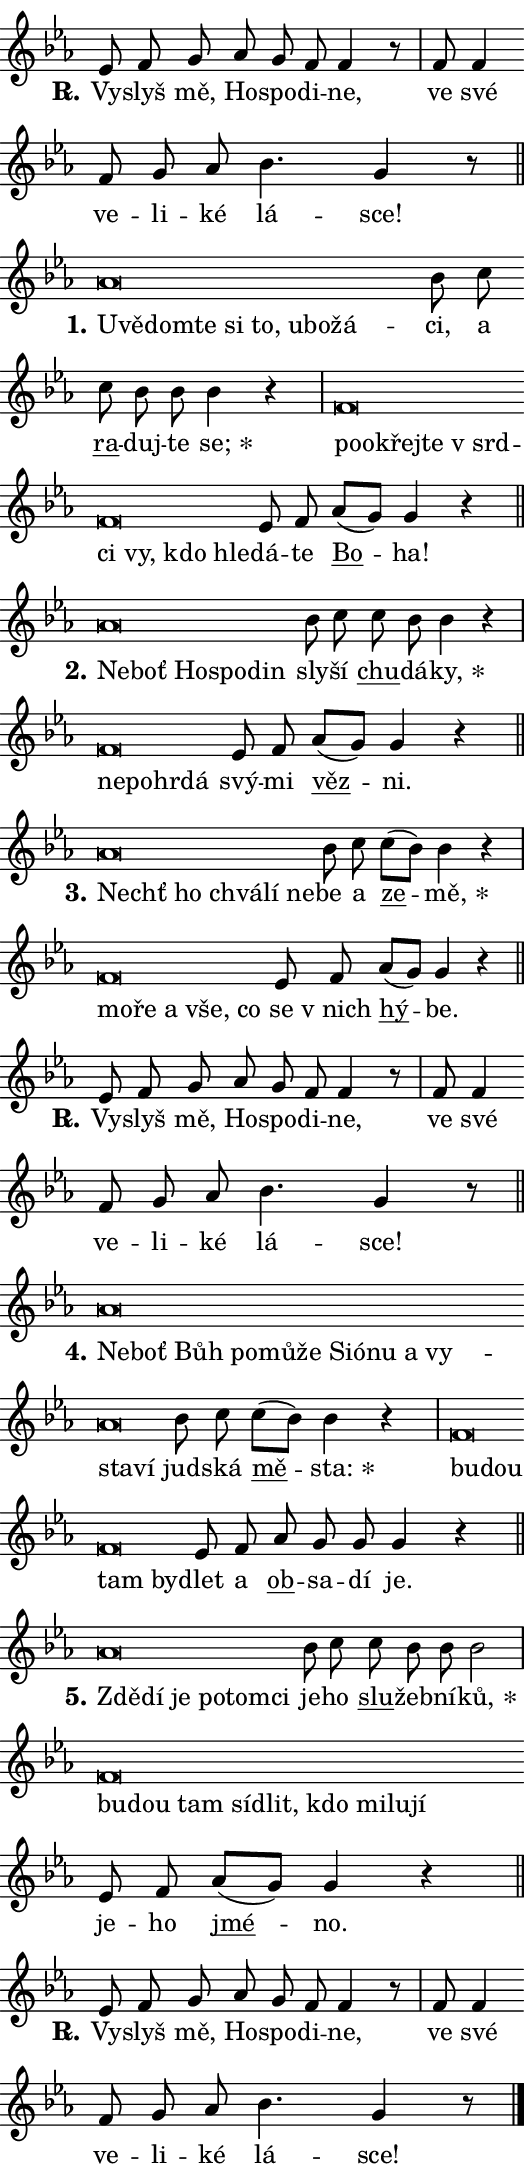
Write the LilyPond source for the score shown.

\version "2.24.0"
\header { tagline = "" }
\paper {
  indent = 0\cm
  top-margin = 0\cm
  right-margin = 0.13\cm % to fit lyric hyphens
  bottom-margin = 0\cm
  left-margin = 0\cm
  paper-width = 9\cm
  page-breaking = #ly:one-page-breaking
  system-system-spacing.basic-distance = #11
  score-system-spacing.basic-distance = #11
  ragged-last = ##f
}


%% Author: Thomas Morley
%% https://lists.gnu.org/archive/html/lilypond-user/2020-05/msg00002.html
#(define (line-position grob)
"Returns position of @var[grob} in current system:
   @code{'start}, if at first time-step
   @code{'end}, if at last time-step
   @code{'middle} otherwise
"
  (let* ((col (ly:item-get-column grob))
         (ln (ly:grob-object col 'left-neighbor))
         (rn (ly:grob-object col 'right-neighbor))
         (col-to-check-left (if (ly:grob? ln) ln col))
         (col-to-check-right (if (ly:grob? rn) rn col))
         (break-dir-left
           (and
             (ly:grob-property col-to-check-left 'non-musical #f)
             (ly:item-break-dir col-to-check-left)))
         (break-dir-right
           (and
             (ly:grob-property col-to-check-right 'non-musical #f)
             (ly:item-break-dir col-to-check-right))))
        (cond ((eqv? 1 break-dir-left) 'start)
              ((eqv? -1 break-dir-right) 'end)
              (else 'middle))))

#(define (tranparent-at-line-position vctor)
  (lambda (grob)
  "Relying on @code{line-position} select the relevant enry from @var{vctor}.
Used to determine transparency,"
    (case (line-position grob)
      ((end) (not (vector-ref vctor 0)))
      ((middle) (not (vector-ref vctor 1)))
      ((start) (not (vector-ref vctor 2))))))

noteHeadBreakVisibility =
#(define-music-function (break-visibility)(vector?)
"Makes @code{NoteHead}s transparent relying on @var{break-visibility}"
#{
  \override NoteHead.transparent =
    #(tranparent-at-line-position break-visibility)
#})

#(define delete-ledgers-for-transparent-note-heads
  (lambda (grob)
    "Reads whether a @code{NoteHead} is transparent.
If so this @code{NoteHead} is removed from @code{'note-heads} from
@var{grob}, which is supposed to be @code{LedgerLineSpanner}.
As a result ledgers are not printed for this @code{NoteHead}"
    (let* ((nhds-array (ly:grob-object grob 'note-heads))
           (nhds-list
             (if (ly:grob-array? nhds-array)
                 (ly:grob-array->list nhds-array)
                 '()))
           ;; Relies on the transparent-property being done before
           ;; Staff.LedgerLineSpanner.after-line-breaking is executed.
           ;; This is fragile ...
           (to-keep
             (remove
               (lambda (nhd)
                 (ly:grob-property nhd 'transparent #f))
               nhds-list)))
      ;; TODO find a better method to iterate over grob-arrays, similiar
      ;; to filter/remove etc for lists
      ;; For now rebuilt from scratch
      (set! (ly:grob-object grob 'note-heads)  '())
      (for-each
        (lambda (nhd)
          (ly:pointer-group-interface::add-grob grob 'note-heads nhd))
        to-keep))))

squashNotes = {
  \override NoteHead.X-extent = #'(-0.2 . 0.2)
  \override NoteHead.Y-extent = #'(-0.75 . 0)
  \override NoteHead.stencil =
    #(lambda (grob)
       (let ((pos (ly:grob-property grob 'staff-position)))
         (begin
           (if (< pos -7) (display "ERROR: Lower brevis then expected\n") (display ""))
           (if (<= pos -6) ly:text-interface::print ly:note-head::print))))
}
unSquashNotes = {
  \revert NoteHead.X-extent
  \revert NoteHead.Y-extent
  \revert NoteHead.stencil
}

hideNotes = \noteHeadBreakVisibility #begin-of-line-visible
unHideNotes = \noteHeadBreakVisibility #all-visible

% work-around for resetting accidentals
% https://lilypond.org/doc/v2.23/Documentation/notation/displaying-rhythms#unmetered-music
cadenzaMeasure = {
  \cadenzaOff
  \partial 1024 s1024
  \cadenzaOn
}

#(define-markup-command (accent layout props text) (markup?)
  "Underline accented syllable"
  (interpret-markup layout props
    #{\markup \override #'(offset . 4.3) \underline { #text }#}))

responsum = \markup \concat {
  "R" \hspace #-1.05 \path #0.1 #'((moveto 0 0.07) (lineto 0.9 0.8)) \hspace #0.05 "."
}

spaceSize = #0.6828661417322834 % exact space size for TeX Gyre Schola

\layout {
  \context {
    \Staff
    \remove "Time_signature_engraver"
    \override LedgerLineSpanner.after-line-breaking = #delete-ledgers-for-transparent-note-heads
  }
  \context {
    \Lyrics {
      \override LyricSpace.minimum-distance = \spaceSize
      \override LyricText.font-name = #"TeX Gyre Schola"
      \override LyricText.font-size = 1
      \override StanzaNumber.font-name = #"TeX Gyre Schola Bold"
      \override StanzaNumber.font-size = 1
    }
  }
  \context {
    \Score 
    \override NoteHead.text =
      #(lambda (grob) 
        (let ((pos (ly:grob-property grob 'staff-position)))
          #{\markup {
            \combine
              \halign #-0.55 \raise #(if (= pos -6) 0 0.5) \override #'(thickness . 2) \draw-line #'(3.2 . 0)
              \musicglyph "noteheads.sM1"
          }#}))
  }
}

% magnetic-lyrics.ily
%
%   written by
%     Jean Abou Samra <jean@abou-samra.fr>
%     Werner Lemberg <wl@gnu.org>
%
%   adapted by
%     Jiri Hon <jiri.hon@gmail.com>
%
% Version 2022-Apr-15

% https://www.mail-archive.com/lilypond-user@gnu.org/msg149350.html

#(define (Left_hyphen_pointer_engraver context)
   "Collect syllable-hyphen-syllable occurrences in lyrics and store
them in properties.  This engraver only looks to the left.  For
example, if the lyrics input is @code{foo -- bar}, it does the
following.

@itemize @bullet
@item
Set the @code{text} property of the @code{LyricHyphen} grob between
@q{foo} and @q{bar} to @code{foo}.

@item
Set the @code{left-hyphen} property of the @code{LyricText} grob with
text @q{foo} to the @code{LyricHyphen} grob between @q{foo} and
@q{bar}.
@end itemize

Use this auxiliary engraver in combination with the
@code{lyric-@/text::@/apply-@/magnetic-@/offset!} hook."
   (let ((hyphen #f)
         (text #f))
     (make-engraver
      (acknowledgers
       ((lyric-syllable-interface engraver grob source-engraver)
        (set! text grob)))
      (end-acknowledgers
       ((lyric-hyphen-interface engraver grob source-engraver)
        ;(when (not (grob::has-interface grob 'lyric-space-interface))
          (set! hyphen grob)));)
      ((stop-translation-timestep engraver)
       (when (and text hyphen)
         (ly:grob-set-object! text 'left-hyphen hyphen))
       (set! text #f)
       (set! hyphen #f)))))

#(define (lyric-text::apply-magnetic-offset! grob)
   "If the space between two syllables is less than the value in
property @code{LyricText@/.details@/.squash-threshold}, move the right
syllable to the left so that it gets concatenated with the left
syllable.

Use this function as a hook for
@code{LyricText@/.after-@/line-@/breaking} if the
@code{Left_@/hyphen_@/pointer_@/engraver} is active."
   (let ((hyphen (ly:grob-object grob 'left-hyphen #f)))
     (when hyphen
       (let ((left-text (ly:spanner-bound hyphen LEFT)))
         (when (grob::has-interface left-text 'lyric-syllable-interface)
           (let* ((common (ly:grob-common-refpoint grob left-text X))
                  (this-x-ext (ly:grob-extent grob common X))
                  (left-x-ext
                   (begin
                     ;; Trigger magnetism for left-text.
                     (ly:grob-property left-text 'after-line-breaking)
                     (ly:grob-extent left-text common X)))
                  ;; `delta` is the gap width between two syllables.
                  (delta (- (interval-start this-x-ext)
                            (interval-end left-x-ext)))
                  (details (ly:grob-property grob 'details))
                  (threshold (assoc-get 'squash-threshold details 0.2)))
             (when (< delta threshold)
               (let* (;; We have to manipulate the input text so that
                      ;; ligatures crossing syllable boundaries are not
                      ;; disabled.  For languages based on the Latin
                      ;; script this is essentially a beautification.
                      ;; However, for non-Western scripts it can be a
                      ;; necessity.
                      (lt (ly:grob-property left-text 'text))
                      (rt (ly:grob-property grob 'text))
                      (is-space (grob::has-interface hyphen 'lyric-space-interface))
                      (space (if is-space " " ""))
                      (extra-delta (if is-space spaceSize 0))
                      ;; Append new syllable.
                      (ltrt-space (if (and (string? lt) (string? rt))
                                (string-append lt space rt)
                                (make-concat-markup (list lt space rt))))
                      ;; Right-align `ltrt` to the right side.
                      (ltrt-space-markup (grob-interpret-markup
                               grob
                               (make-translate-markup
                                (cons (interval-length this-x-ext) 0)
                                (make-right-align-markup ltrt-space)))))
                 (begin
                   ;; Don't print `left-text`.
                   (ly:grob-set-property! left-text 'stencil #f)
                   ;; Set text and stencil (which holds all collected
                   ;; syllables so far) and shift it to the left.
                   (ly:grob-set-property! grob 'text ltrt-space)
                   (ly:grob-set-property! grob 'stencil ltrt-space-markup)
                   (ly:grob-translate-axis! grob (- (- delta extra-delta)) X))))))))))


#(define (lyric-hyphen::displace-bounds-first grob)
   ;; Make very sure this callback isn't triggered too early.
   (let ((left (ly:spanner-bound grob LEFT))
         (right (ly:spanner-bound grob RIGHT)))
     (ly:grob-property left 'after-line-breaking)
     (ly:grob-property right 'after-line-breaking)
     (ly:lyric-hyphen::print grob)))

squashThreshold = #0.4

\layout {
  \context {
    \Lyrics
    \consists #Left_hyphen_pointer_engraver
    \override LyricText.after-line-breaking =
      #lyric-text::apply-magnetic-offset!
    \override LyricHyphen.stencil = #lyric-hyphen::displace-bounds-first
    \override LyricText.details.squash-threshold = \squashThreshold
    \override LyricHyphen.minimum-distance = 0
    \override LyricHyphen.minimum-length = \squashThreshold
  }
}

squashText = \override LyricText.details.squash-threshold = 9999
unSquashText = \override LyricText.details.squash-threshold = \squashThreshold

leftText = \override LyricText.self-alignment-X = #LEFT
unLeftText = \revert LyricText.self-alignment-X

starOffset = #(lambda (grob) 
                (let ((x_offset (ly:self-alignment-interface::aligned-on-x-parent grob)))
                  (if (= x_offset 0) 0 (+ x_offset 1.2))))

star = #(define-music-function (syllable)(string?)
"Append star separator at the end of a syllable"
#{
  \once \override LyricText.X-offset = #starOffset
  \lyricmode { \markup {
    #syllable
    \override #'((font-name . "TeX Gyre Schola Bold")) \hspace #0.2 \lower #0.65 \larger "*"
  } }
#})

starAccent = #(define-music-function (syllable)(string?)
"Append star separator at the end of a syllable and make accent"
#{
  \once \override LyricText.X-offset = #starOffset
  \lyricmode { \markup {
    \accent #syllable
    \override #'((font-name . "TeX Gyre Schola Bold")) \hspace #0.2 \lower #0.65 \larger "*"
  } }
#})

breath = #(define-music-function (syllable)(string?)
"Append breathing indicator at the end of a syllable"
#{
  \lyricmode { \markup { #syllable "+" } }
#})

optionalBreath = #(define-music-function (syllable)(string?)
"Append optional breathing indicator at the end of a syllable"
#{
  \lyricmode { \markup { #syllable "(+)" } }
#})


\score {
    <<
        \new Voice = "melody" { \cadenzaOn \key es \major \relative { es'8 f g as g f f4 r8 \cadenzaMeasure \bar "|" f f4 \bar "" f8 g as \bar "" bes4. g4 r8 \cadenzaMeasure \bar "||" \break } }
        \new Lyrics \lyricsto "melody" { \lyricmode { \set stanza = \responsum
Vy -- slyš mě, Ho -- spo -- di -- ne, ve své ve -- li -- ké lá -- sce! } }
    >>
    \layout {}
}

\score {
    <<
        \new Voice = "melody" { \cadenzaOn \key es \major \relative { \squashNotes as'\breve*1/16 \hideNotes \breve*1/16 \bar "" \breve*1/16 \bar "" \breve*1/16 \bar "" \breve*1/16 \bar "" \breve*1/16 \bar "" \breve*1/16 \bar "" \breve*1/16 \breve*1/16 \bar "" \unHideNotes \unSquashNotes bes8 c \bar "" c bes bes bes4 r \cadenzaMeasure \bar "|" \squashNotes f\breve*1/16 \hideNotes \breve*1/16 \bar "" \breve*1/16 \bar "" \breve*1/16 \bar "" \breve*1/16 \bar "" \breve*1/16 \bar "" \breve*1/16 \bar "" \breve*1/16 \breve*1/16 \bar "" \unHideNotes \unSquashNotes es8 f \bar "" as[( g)] g4 r \cadenzaMeasure \bar "||" \break } }
        \new Lyrics \lyricsto "melody" { \lyricmode { \set stanza = "1."
\leftText U -- \squashText vě -- dom -- te si to, u -- bo -- žá -- \unLeftText \unSquashText ci, a \markup \accent ra -- duj -- te \star se; \leftText po -- \squashText o -- křej -- te "v srd" -- ci vy, kdo hle -- \unLeftText \unSquashText dá -- te \markup \accent Bo -- ha! } }
    >>
    \layout {}
}

\score {
    <<
        \new Voice = "melody" { \cadenzaOn \key es \major \relative { \squashNotes as'\breve*1/16 \hideNotes \breve*1/16 \bar "" \breve*1/16 \bar "" \breve*1/16 \breve*1/16 \bar "" \unHideNotes \unSquashNotes bes8 c \bar "" c bes bes4 r \cadenzaMeasure \bar "|" \squashNotes f\breve*1/16 \hideNotes \breve*1/16 \bar "" \breve*1/16 \breve*1/16 \bar "" \unHideNotes \unSquashNotes es8 f \bar "" as[( g)] g4 r \cadenzaMeasure \bar "||" \break } }
        \new Lyrics \lyricsto "melody" { \lyricmode { \set stanza = "2."
\leftText Ne -- \squashText boť Ho -- spo -- din \unLeftText \unSquashText sly -- ší \markup \accent chu -- dá -- \star ky, \leftText ne -- \squashText po -- hr -- dá \unLeftText \unSquashText svý -- mi \markup \accent věz -- ni. } }
    >>
    \layout {}
}

\score {
    <<
        \new Voice = "melody" { \cadenzaOn \key es \major \relative { \squashNotes as'\breve*1/16 \hideNotes \breve*1/16 \bar "" \breve*1/16 \bar "" \breve*1/16 \breve*1/16 \bar "" \unHideNotes \unSquashNotes bes8 c \bar "" c[( bes)] bes4 r \cadenzaMeasure \bar "|" \squashNotes f\breve*1/16 \hideNotes \breve*1/16 \bar "" \breve*1/16 \bar "" \breve*1/16 \breve*1/16 \bar "" \unHideNotes \unSquashNotes es8 f \bar "" as[( g)] g4 r \cadenzaMeasure \bar "||" \break } }
        \new Lyrics \lyricsto "melody" { \lyricmode { \set stanza = "3."
\leftText Nechť \squashText ho chvá -- lí ne -- \unLeftText \unSquashText be a \markup \accent ze -- \star mě, \leftText mo -- \squashText ře a vše, co \unLeftText \unSquashText se "v nich" \markup \accent hý -- be. } }
    >>
    \layout {}
}

\score {
    <<
        \new Voice = "melody" { \cadenzaOn \key es \major \relative { es'8 f g as g f f4 r8 \cadenzaMeasure \bar "|" f f4 \bar "" f8 g as \bar "" bes4. g4 r8 \cadenzaMeasure \bar "||" \break } }
        \new Lyrics \lyricsto "melody" { \lyricmode { \set stanza = \responsum
Vy -- slyš mě, Ho -- spo -- di -- ne, ve své ve -- li -- ké lá -- sce! } }
    >>
    \layout {}
}

\score {
    <<
        \new Voice = "melody" { \cadenzaOn \key es \major \relative { \squashNotes as'\breve*1/16 \hideNotes \breve*1/16 \bar "" \breve*1/16 \bar "" \breve*1/16 \bar "" \breve*1/16 \bar "" \breve*1/16 \bar "" \breve*1/16 \bar "" \breve*1/16 \bar "" \breve*1/16 \bar "" \breve*1/16 \bar "" \breve*1/16 \bar "" \breve*1/16 \breve*1/16 \bar "" \unHideNotes \unSquashNotes bes8 c \bar "" c[( bes)] bes4 r \cadenzaMeasure \bar "|" \squashNotes f\breve*1/16 \hideNotes \breve*1/16 \bar "" \breve*1/16 \breve*1/16 \bar "" \unHideNotes \unSquashNotes es8 f \bar "" as g g g4 r \cadenzaMeasure \bar "||" \break } }
        \new Lyrics \lyricsto "melody" { \lyricmode { \set stanza = "4."
\leftText Ne -- \squashText boť Bůh po -- mů -- že Si -- ó -- nu a vy -- sta -- ví \unLeftText \unSquashText jud -- ská \markup \accent mě -- \star sta: \leftText bu -- \squashText dou tam by -- \unLeftText \unSquashText dlet a \markup \accent ob -- sa -- dí je. } }
    >>
    \layout {}
}

\score {
    <<
        \new Voice = "melody" { \cadenzaOn \key es \major \relative { \squashNotes as'\breve*1/16 \hideNotes \breve*1/16 \bar "" \breve*1/16 \bar "" \breve*1/16 \bar "" \breve*1/16 \breve*1/16 \bar "" \unHideNotes \unSquashNotes bes8 c \bar "" c bes bes bes2 \cadenzaMeasure \bar "|" \squashNotes f\breve*1/16 \hideNotes \breve*1/16 \bar "" \breve*1/16 \bar "" \breve*1/16 \bar "" \breve*1/16 \bar "" \breve*1/16 \bar "" \breve*1/16 \bar "" \breve*1/16 \breve*1/16 \bar "" \unHideNotes \unSquashNotes es8 f \bar "" as[( g)] g4 r \cadenzaMeasure \bar "||" \break } }
        \new Lyrics \lyricsto "melody" { \lyricmode { \set stanza = "5."
\leftText Zdě -- \squashText dí je po -- tom -- ci \unLeftText \unSquashText je -- ho \markup \accent slu -- žeb -- ní -- \star ků, \leftText bu -- \squashText dou tam sí -- dlit, kdo mi -- lu -- jí \unLeftText \unSquashText je -- ho \markup \accent jmé -- no. } }
    >>
    \layout {}
}

\score {
    <<
        \new Voice = "melody" { \cadenzaOn \key es \major \relative { es'8 f g as g f f4 r8 \cadenzaMeasure \bar "|" f f4 \bar "" f8 g as \bar "" bes4. g4 r8 \cadenzaMeasure \bar "||" \break } \bar "|." }
        \new Lyrics \lyricsto "melody" { \lyricmode { \set stanza = \responsum
Vy -- slyš mě, Ho -- spo -- di -- ne, ve své ve -- li -- ké lá -- sce! } }
    >>
    \layout {}
}
